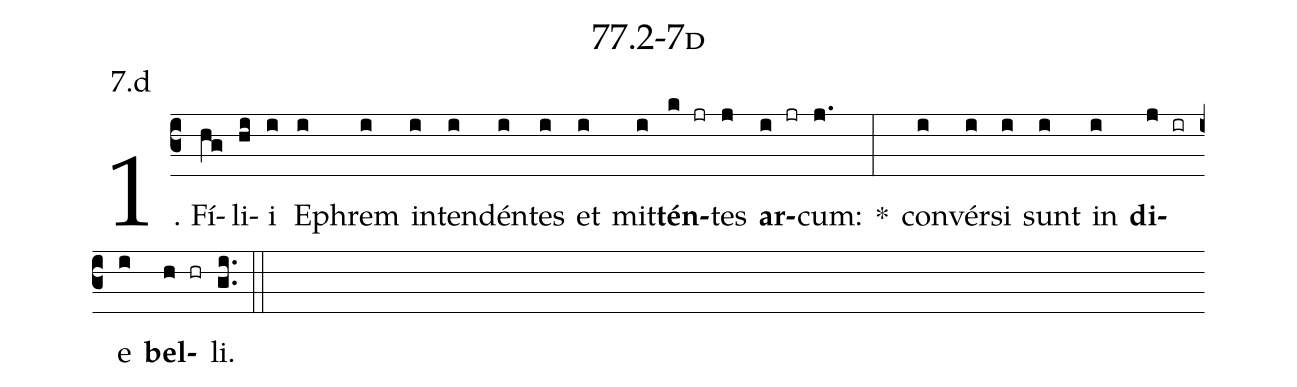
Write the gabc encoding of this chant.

name: 77.2-7d;
annotation: 7.d;
%%
(c3)1. Fí(hg)li(hi)i(i) E(i)phrem(i) in(i)ten(i)dén(i)tes(i) et(i) mit(i)<b>tén</b>(k jr)tes(j) <b>ar</b>(i jr)cum:(j.) *(:) con(i)vér(i)si(i) sunt(i) in(i) <b>di</b>(j ir)e(i) <b>bel</b>(h hr)li.(gi..) (::)


%E(i) u(i) o(j) u(i) a(h) e.(gi..) (::)
